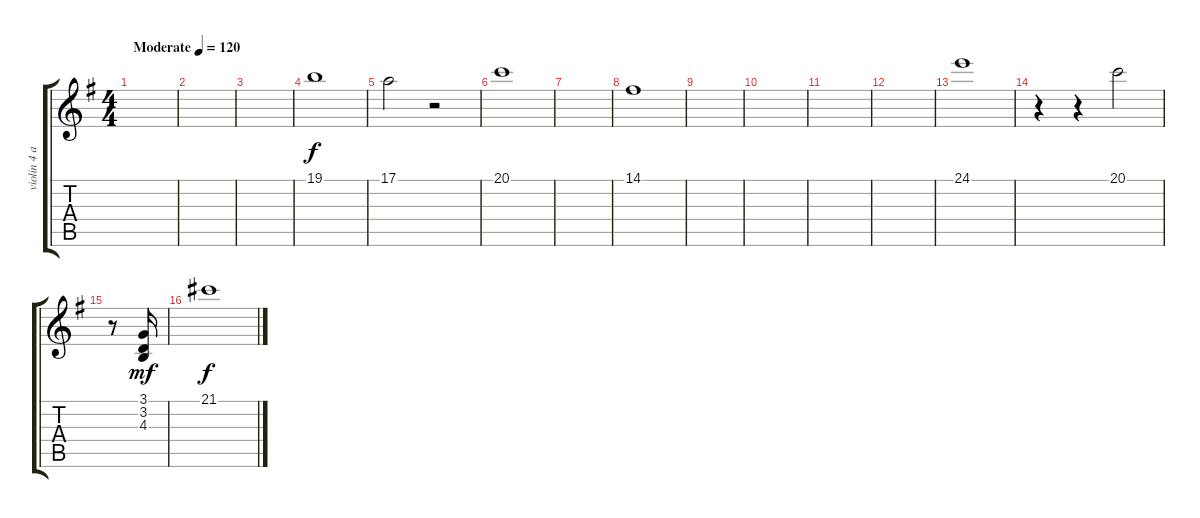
\track ("violin 4 agudo" "violin 4 a") {instrument violin}
\staff {score tabs}
\tuning (E4 B3 G3 D3 A2 E2) {hide}
\ts (4 4)
\tempo (120 "Moderate")
\clef g2
\ks g
|
|
|
19.1.1 |
17.1.2 r.2 |
20.1.1 |
|
14.1.1 |
|
|
|
|
24.1.1 |
r.4 r.4 20.1.2 |
r.8 (3.1 3.2 4.3).16{dy mf} |
21.1.1{dy f}
